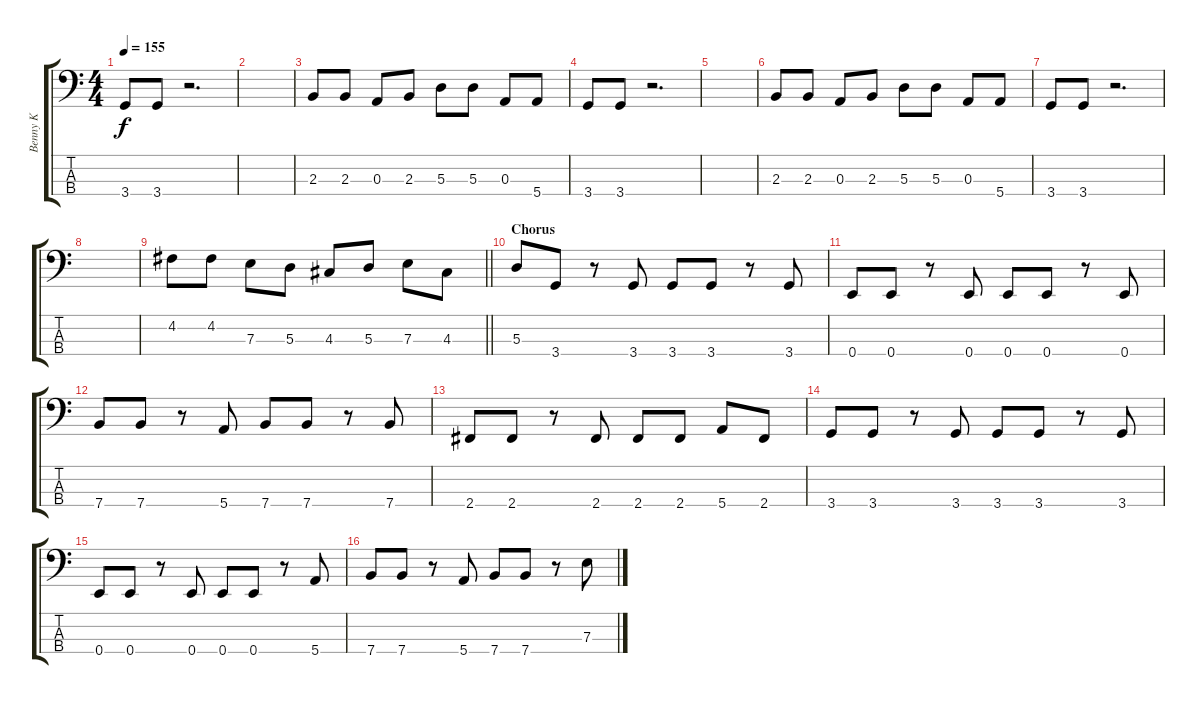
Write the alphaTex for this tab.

\track ("Benny K" "Benny K") {instrument electricbasspick}
\staff {score tabs}
\tuning (G2 D2 A1 E1) {hide}
\ts (4 4)
\tempo 155
\clef f4
\ks c
3.4.8{dy f} 3.4.8 r.2{d} |
|
2.3.8 2.3.8 0.3.8 2.3.8 5.3.8 5.3.8 0.3.8 5.4.8 |
3.4.8 3.4.8 r.2{d} |
|
2.3.8 2.3.8 0.3.8 2.3.8 5.3.8 5.3.8 0.3.8 5.4.8 |
3.4.8 3.4.8 r.2{d} |
|
\barLineRight lightlight
4.2.8 4.2.8 7.3.8 5.3.8 4.3.8 5.3.8 7.3.8 4.3.8 |
\section ("" "Chorus")
5.3.8 3.4.8 r.8 3.4.8 3.4.8 3.4.8 r.8 3.4.8 |
0.4.8 0.4.8 r.8 0.4.8 0.4.8 0.4.8 r.8 0.4.8 |
7.4.8 7.4.8 r.8 5.4.8 7.4.8 7.4.8 r.8 7.4.8 |
2.4.8 2.4.8 r.8 2.4.8 2.4.8 2.4.8 5.4.8 2.4.8 |
3.4.8 3.4.8 r.8 3.4.8 3.4.8 3.4.8 r.8 3.4.8 |
0.4.8 0.4.8 r.8 0.4.8 0.4.8 0.4.8 r.8 5.4.8 |
7.4.8 7.4.8 r.8 5.4.8 7.4.8 7.4.8 r.8 7.3.8
